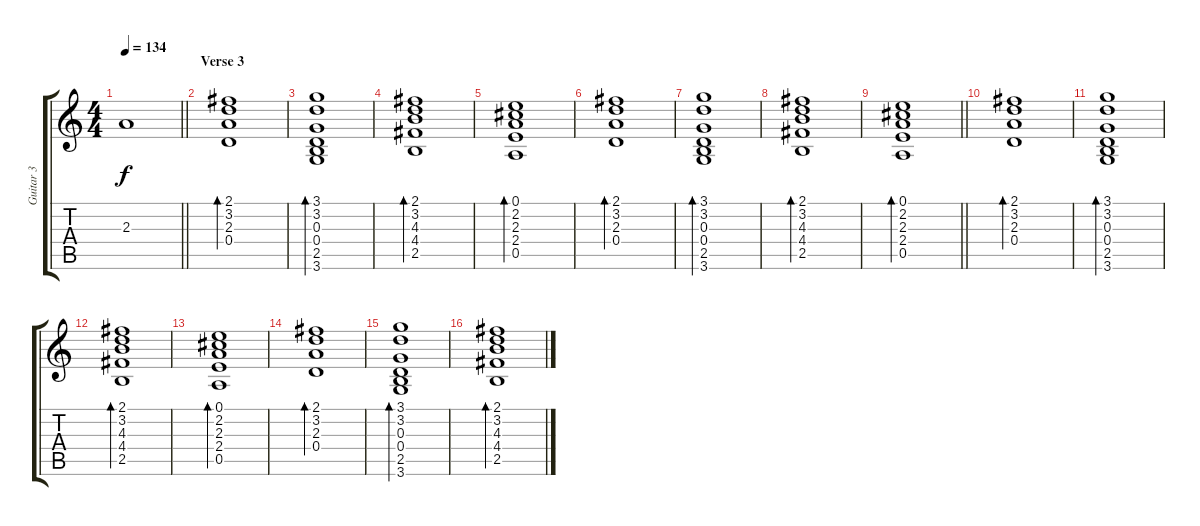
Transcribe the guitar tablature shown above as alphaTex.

\track ("Guitar 3" "Guitar 3") {instrument overdrivenguitar}
\staff {score tabs}
\tuning (E4 B3 G3 D3 A2 E2) {hide}
\ts (4 4)
\tempo 134
\clef g2
\barLineRight lightlight
\ks c
2.3{t}.1{dy f volume 4} |
\section ("" "Verse 3")
(2.1 3.2 2.3 0.4).1{bd 60 instrument electricguitarclean} |
(3.1 3.2 0.3 0.4 2.5 3.6).1{bd 60} |
(2.1 3.2 4.3 4.4 2.5).1{bd 60} |
(0.1 2.2 2.3 2.4 0.5).1{bd 60} |
(2.1 3.2 2.3 0.4).1{bd 60} |
(3.1 3.2 0.3 0.4 2.5 3.6).1{bd 60} |
(2.1 3.2 4.3 4.4 2.5).1{bd 60} |
\barLineRight lightlight
(0.1 2.2 2.3 2.4 0.5).1{bd 60} |
(2.1 3.2 2.3 0.4).1{bd 60} |
(3.1 3.2 0.3 0.4 2.5 3.6).1{bd 60} |
(2.1 3.2 4.3 4.4 2.5).1{bd 60} |
(0.1 2.2 2.3 2.4 0.5).1{bd 60} |
(2.1 3.2 2.3 0.4).1{bd 60} |
(3.1 3.2 0.3 0.4 2.5 3.6).1{bd 60} |
(2.1 3.2 4.3 4.4 2.5).1{bd 60}
